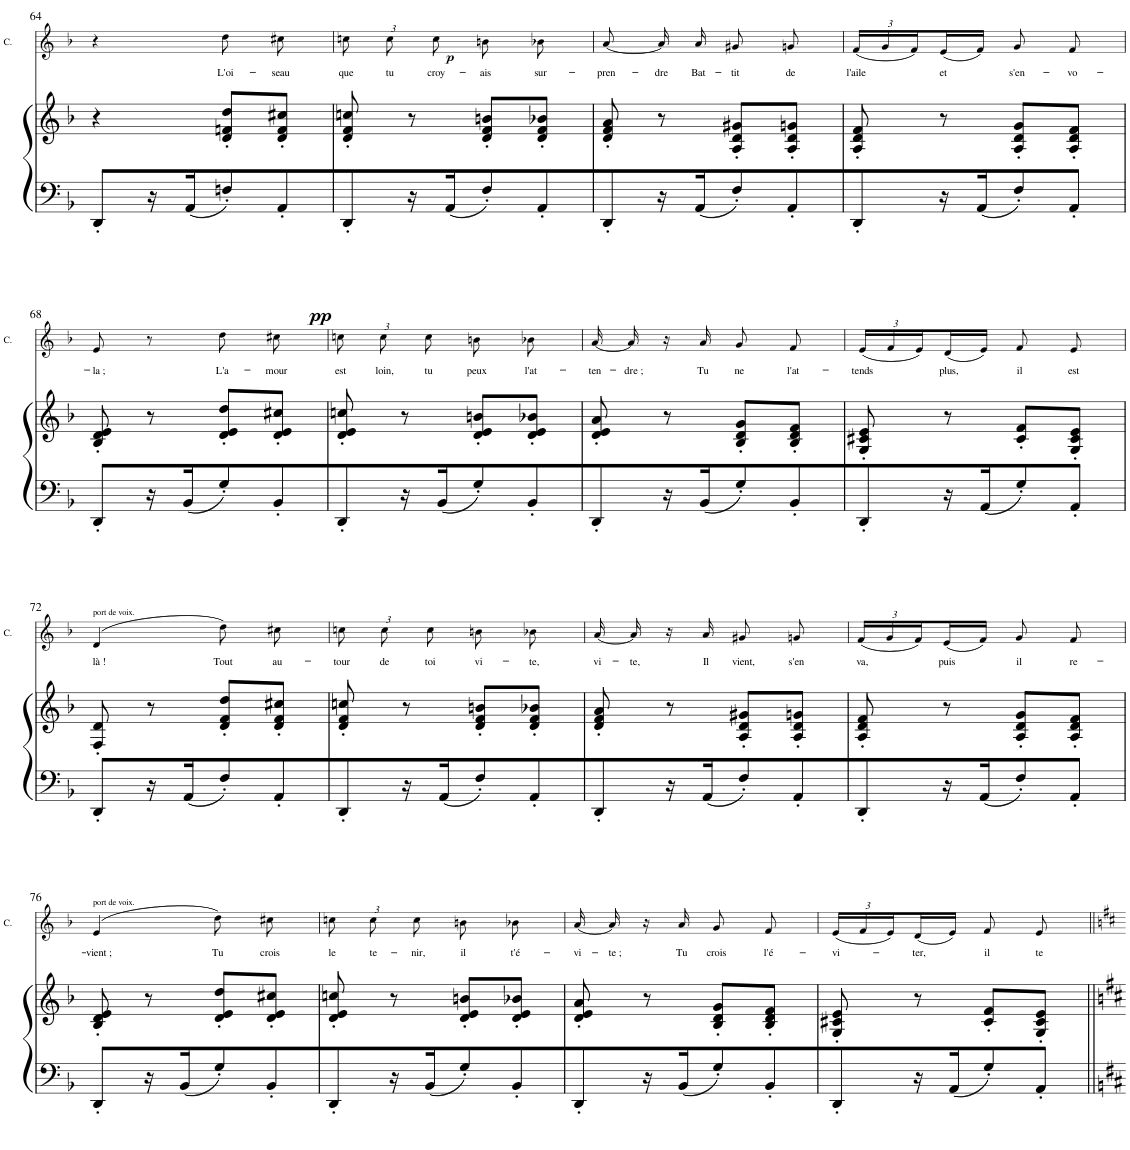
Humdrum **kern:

**kern	**kern	**dynam	**kern	**text	**dynam
*part2	*part2	*part2	*part1	*part1	*part1
*staff3	*staff2	*staff2/3	*staff1	*staff1	*staff1
*I"Piano	*	*	*I"CARMEN	*	*
*I'Pno	*	*	*I'C.	*	*
!!LO:PB:g=z
*clefF4	*clefG2	*	*clefG2	*	*
*k[b-]	*k[b-]	*	*k[b-]	*	*
*M2/4	*M2/4	*	*M2/4	*	*
=64	=64	=64	=64	=64	=64
8DD'/L	4r	.	4r	.	.
16r	.	.	.	.	.
!	!	!LO:DY:b=2	!	!	!
16AA/J	.	pp	.	.	.
!	!	!	!	!LO:LY:b	!LO:DY:b
8Fn'/	8d/' 8fn/' 8dd/'L	.	8dd\	L'oi-	p
!	!	!	!	!LO:LY:b	!
8AA'/	8d/' 8f/' 8cc#X/'J	.	8cc#X\	-seau	.
=65	=65	=65	=65	=65	=65
*	*	*	*Xbrackettup	*	*
!	!	!	!	!LO:LY:b	!
8DD'/	8d/' 8f/' 8ccn/'	.	12ccn\	que	.
!	!	!	!	!LO:LY:b	!
.	.	.	12cc\	tu	.
16r	8r	.	.	.	.
!	!	!	!	!LO:LY:b	!
.	.	.	12cc\	croy-	.
16AA/J	.	.	.	.	.
!	!	!	!	!LO:LY:b	!
8F'/	8d/' 8f/' 8bn/'L	.	8bn\	-ais	.
!	!	!	!	!LO:LY:b	!
8AA'/	8d/' 8f/' 8b-X/'J	.	8b-X\	sur-	.
=66	=66	=66	=66	=66	=66
!	!	!	!	!LO:LY:b	!
8DD'/	8d/' 8f/' 8a/'	.	[8a/	-pren-	.
!	!	!	!	!LO:LY:b	!
16r	8r	.	16a/]	-dre	.
!	!	!	!	!LO:LY:b	!
16AA/J	.	.	16a/	Bat-	.
!	!	!	!	!LO:LY:b	!
8F'/	8A/' 8d/' 8g#X/'L	.	8g#X/	-tit	.
!	!	!	!	!LO:LY:b	!
8AA'/	8A/' 8d/' 8gn/'J	.	8gn/	de	.
=67	=67	=67	=67	=67	=67
!	!	!	!	!LO:LY:b	!
8DD'/	8A/' 8d/' 8f/'	.	(24f/LL	l'aile	.
.	.	.	24g/	.	.
.	.	.	24f/)	.	.
!	!	!	!	!LO:LY:b	!
16r	8r	.	(16e/	et	.
16AA/J	.	.	16f/JJ)	.	.
!	!	!	!	!LO:LY:b	!
8F'/	8A/' 8d/' 8g/'L	.	8g/	s'en-	.
!	!	!	!	!LO:LY:b	!
8AA'/J	8A/' 8d/' 8f/'J	.	8f/	-vo-	.
!!LO:LB:g=z
=68	=68	=68	=68	=68	=68
!	!	!	!	!LO:LY:b	!
8DD'/L	8B-/' 8d/' 8e/'	.	8e/	-la ;	.
16r	8r	.	8r	.	.
16BB-/J	.	.	.	.	.
!	!	!	!	!LO:LY:b	!
8G'/	8d/' 8e/' 8dd/'L	.	8dd\	L'a-	.
!	!	!	!	!LO:LY:b	!
8BB-'/	8d/' 8e/' 8cc#X/'J	.	8cc#X\	-mour	.
=69	=69	=69	=69	=69	=69
!	!	!	!	!LO:LY:b	!
8DD'/	8d/' 8e/' 8ccn/'	.	12ccn\	est	.
!	!	!	!	!LO:LY:b	!
.	.	.	12cc\	loin,	.
16r	8r	.	.	.	.
!	!	!	!	!LO:LY:b	!
.	.	.	12cc\	tu	.
16BB-/J	.	.	.	.	.
!	!	!	!	!LO:LY:b	!
8G'/	8d/' 8e/' 8bn/'L	.	8bn\	peux	.
!	!	!	!	!LO:LY:b	!
8BB-'/	8d/' 8e/' 8b-X/'J	.	8b-X\	l'at-	.
=70	=70	=70	=70	=70	=70
!	!	!	!	!LO:LY:b	!
8DD'/	8d/' 8e/' 8a/'	.	[16a/	-ten-	.
!	!	!	!	!LO:LY:b	!
.	.	.	16a/]	-dre ;	.
16r	8r	.	16r	.	.
!	!	!	!	!LO:LY:b	!
16BB-/J	.	.	16a/	Tu	.
!	!	!	!	!LO:LY:b	!
8G'/	8B-/' 8d/' 8g/'L	.	8g/	ne	.
!	!	!	!	!LO:LY:b	!
8BB-'/	8B-/' 8d/' 8f/'J	.	8f/	l'at-	.
=71	=71	=71	=71	=71	=71
!	!	!	!	!LO:LY:b	!
8DD'/	8G/' 8c#X/' 8e/'	.	(24e/LL	-tends	.
.	.	.	24f/	.	.
.	.	.	24e/)	.	.
!	!	!	!	!LO:LY:b	!
16r	8r	.	(16d/	plus,	.
16AA/J	.	.	16e/JJ)	.	.
!	!	!	!	!LO:LY:b	!
8G'/	8c#/' 8f/'L	.	8f/	il	.
!	!	!	!	!LO:LY:b	!
8AA'/J	8G/' 8c#/' 8e/'J	.	8e/	est	.
!!LO:LB:g=z
=72	=72	=72	=72	=72	=72
!	!	!	!LO:TX:a:t=port de voix.	!	!
!	!	!	!	!LO:LY:b	!
8DD'/L	8F/' 8d/'	.	(4d/	là !	.
16r	8r	.	.	.	.
16AA/J	.	.	.	.	.
!	!	!	!	!LO:LY:b	!
8F'/	8d/' 8f/' 8dd/'L	.	8dd\)	Tout	.
!	!	!	!	!LO:LY:b	!
8AA'/	8d/' 8f/' 8cc#X/'J	.	8cc#X\	au-	.
=73	=73	=73	=73	=73	=73
!	!	!	!	!LO:LY:b	!
8DD'/	8d/' 8f/' 8ccn/'	.	12ccn\	-tour	.
!	!	!	!	!LO:LY:b	!
.	.	.	12cc\	de	.
16r	8r	.	.	.	.
!	!	!	!	!LO:LY:b	!
.	.	.	12cc\	toi	.
16AA/J	.	.	.	.	.
!	!	!	!	!LO:LY:b	!
8F'/	8d/' 8f/' 8bn/'L	.	8bn\	vi-	.
!	!	!	!	!LO:LY:b	!
8AA'/	8d/' 8f/' 8b-X/'J	.	8b-X\	-te,	.
=74	=74	=74	=74	=74	=74
!	!	!	!	!LO:LY:b	!
8DD'/	8d/' 8f/' 8a/'	.	[16a/	vi-	.
!	!	!	!	!LO:LY:b	!
.	.	.	16a/]	-te,	.
16r	8r	.	16r	.	.
!	!	!	!	!LO:LY:b	!
16AA/J	.	.	16a/	Il	.
!	!	!	!	!LO:LY:b	!
8F'/	8A/' 8d/' 8g#X/'L	.	8g#X/	vient,	.
!	!	!	!	!LO:LY:b	!
8AA'/	8A/' 8d/' 8gn/'J	.	8gn/	s'en	.
=75	=75	=75	=75	=75	=75
!	!	!	!	!LO:LY:b	!
8DD'/	8A/' 8d/' 8f/'	.	(24f/LL	va,	.
.	.	.	24g/	.	.
.	.	.	24f/)	.	.
!	!	!	!	!LO:LY:b	!
16r	8r	.	(16e/	puis	.
16AA/J	.	.	16f/JJ)	.	.
!	!	!	!	!LO:LY:b	!
8F'/	8A/' 8d/' 8g/'L	.	8g/	il	.
!	!	!	!	!LO:LY:b	!
8AA'/J	8A/' 8d/' 8f/'J	.	8f/	re-	.
!!LO:LB:g=z
=76	=76	=76	=76	=76	=76
!	!	!	!LO:TX:a:t=port de voix.	!	!
!	!	!	!	!LO:LY:b	!
8DD'/L	8B-/' 8d/' 8e/'	.	(4e/	-vient ;	.
16r	8r	.	.	.	.
16BB-/J	.	.	.	.	.
!	!	!	!	!LO:LY:b	!
8G'/	8d/' 8e/' 8dd/'L	.	8dd\)	Tu	.
!	!	!	!	!LO:LY:b	!
8BB-'/	8d/' 8e/' 8cc#X/'J	.	8cc#X\	crois	.
=77	=77	=77	=77	=77	=77
!	!	!	!	!LO:LY:b	!
8DD'/	8d/' 8e/' 8ccn/'	.	12ccn\	le	.
!	!	!	!	!LO:LY:b	!
.	.	.	12cc\	te-	.
16r	8r	.	.	.	.
!	!	!	!	!LO:LY:b	!
.	.	.	12cc\	-nir,	.
16BB-/J	.	.	.	.	.
!	!	!	!	!LO:LY:b	!
8G'/	8d/' 8e/' 8bn/'L	.	8bn\	il	.
!	!	!	!	!LO:LY:b	!
8BB-'/	8d/' 8e/' 8b-X/'J	.	8b-X\	t'é-	.
=78	=78	=78	=78	=78	=78
!	!	!	!	!LO:LY:b	!
8DD'/	8d/' 8e/' 8a/'	.	[16a/	-vi-	.
!	!	!	!	!LO:LY:b	!
.	.	.	16a/]	-te ;	.
16r	8r	.	16r	.	.
!	!	!	!	!LO:LY:b	!
16BB-/J	.	.	16a/	Tu	.
!	!	!	!	!LO:LY:b	!
8G'/	8B-/' 8d/' 8g/'L	.	8g/	crois	.
!	!	!	!	!LO:LY:b	!
8BB-'/	8B-/' 8d/' 8f/'J	.	8f/	l'é-	.
=79	=79	=79	=79	=79	=79
!	!	!	!	!LO:LY:b	!
8DD'/	8G/' 8c#X/' 8e/'	.	(24e/LL	-vi-	.
.	.	.	24f/	.	.
.	.	.	24e/)	.	.
!	!	!	!	!LO:LY:b	!
16r	8r	.	(16d/	-ter,	.
16AA/J	.	.	16e/JJ)	.	.
!	!	!	!	!LO:LY:b	!
8G'/	8c#/' 8f/'L	.	8f/	il	.
!	!	!	!	!LO:LY:b	!
8AA'/J	8G/' 8c#/' 8e/'J	.	8e/	te	.
=||	=||	=||	=||	=||	=||
*-	*-	*-	*-	*-	*-
